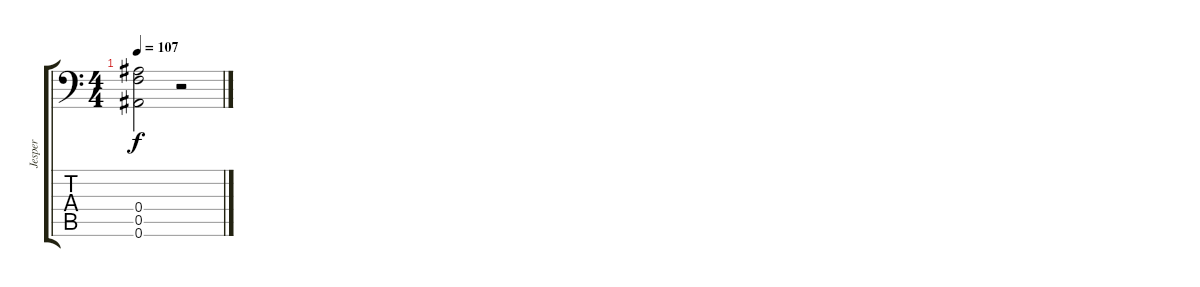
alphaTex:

\track ("Jesper" "Jesper") {instrument distortionguitar}
\staff {score tabs}
\tuning (C4 G3 Eb3 Bb2 F2 Bb1) {hide}
\ts (4 4)
\tempo 107
\clef f4
\ks c
(0.4 0.5 0.6).2{dy f} r.2
